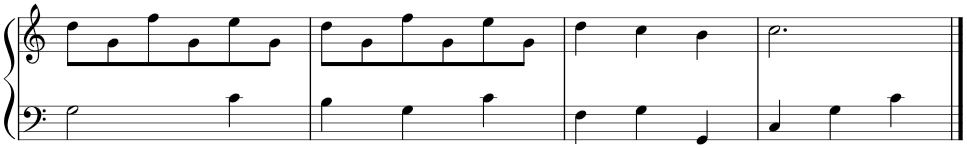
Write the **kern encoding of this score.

**kern	**kern
*part1	*part1
*staff2	*staff1
*I"Piano	*
*I'Pno	*
*clefF4	*clefG2
*k[]	*k[]
=1	=1
2G\	8dd\L
.	8g\
.	8ff\
.	8g\
4c\	8ee\
.	8g\J
=2	=2
4B\	8dd\L
.	8g\
4G\	8ff\
.	8g\
4c\	8ee\
.	8g\J
=3	=3
4F\	4dd\
4G\	4cc\
4GG/	4b\
=4	=4
4C/	2.cc\
4G\	.
4c\	.
==	==
*-	*-
